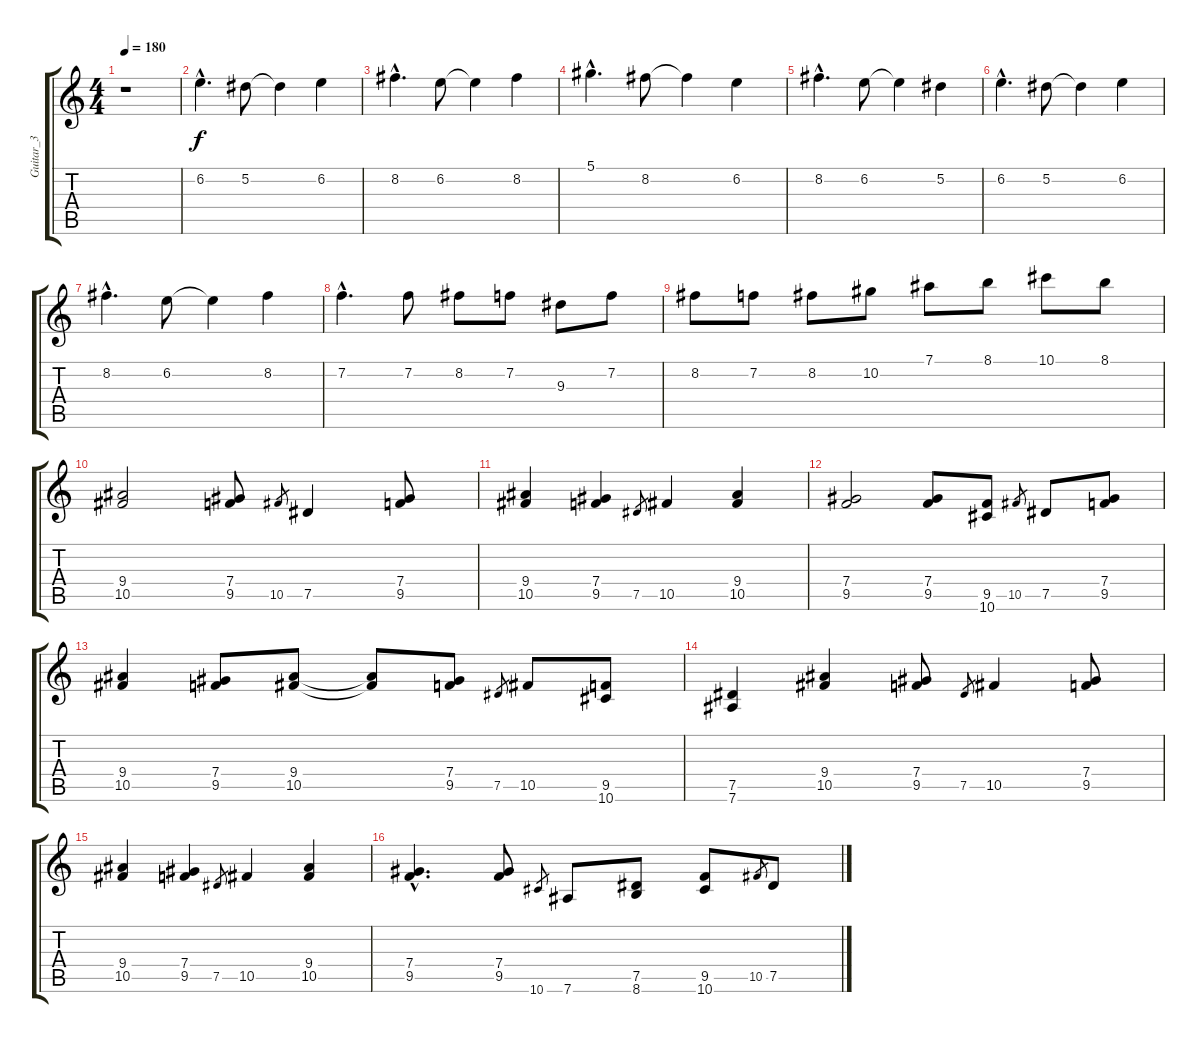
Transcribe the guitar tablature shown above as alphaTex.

\track ("Guitar_3" "Guitar_3") {instrument distortionguitar}
\staff {score tabs}
\tuning (Eb4 Bb3 Gb3 Db3 Ab2 Eb2) {hide}
\ts (4 4)
\tempo 180
\clef g2
\ks c
r.1{dy f} |
6.2{hac}.4{d} 5.2.8 5.2{t}.4 6.2.4 |
8.2{hac}.4{d} 6.2.8 6.2{t}.4 8.2.4 |
5.1{hac}.4{d} 8.2.8 8.2{t}.4 6.2.4 |
8.2{hac}.4{d} 6.2.8 6.2{t}.4 5.2.4 |
6.2{hac}.4{d} 5.2.8 5.2{t}.4 6.2.4 |
8.2{hac}.4{d} 6.2.8 6.2{t}.4 8.2.4 |
7.2{hac}.4{d} 7.2.8 8.2.8 7.2.8 9.3.8 7.2.8 |
8.2.8 7.2.8 8.2.8 10.2.8 7.1.8 8.1.8 10.1.8 8.1.8 |
(9.4 10.5).2 (7.4 9.5).8 10.5.8{gr} 7.5.4 (7.4 9.5).8 |
(9.4 10.5).4 (7.4 9.5).4 7.5.8{gr} 10.5.4 (9.4 10.5).4 |
(7.4 9.5).2 (7.4 9.5).8 (9.5 10.6).8 10.5.8{gr} 7.5.8 (7.4 9.5).8 |
(9.4 10.5).4 (7.4 9.5).8 (9.4 10.5).8 (9.4{t} 10.5{t}).8 (7.4 9.5).8 7.5.8{gr} 10.5.8 (9.5 10.6).8 |
(7.5 7.6).4 (9.4 10.5).4 (7.4 9.5).8 7.5.8{gr} 10.5.4 (7.4 9.5).8 |
(9.4 10.5).4 (7.4 9.5).4 7.5.8{gr} 10.5.4 (9.4 10.5).4 |
(7.4{hac} 9.5{hac}).4{d} (7.4 9.5).8 10.6.8{gr} 7.6.8 (7.5 8.6).8 (9.5 10.6).8 10.5.8{gr} 7.5.8
